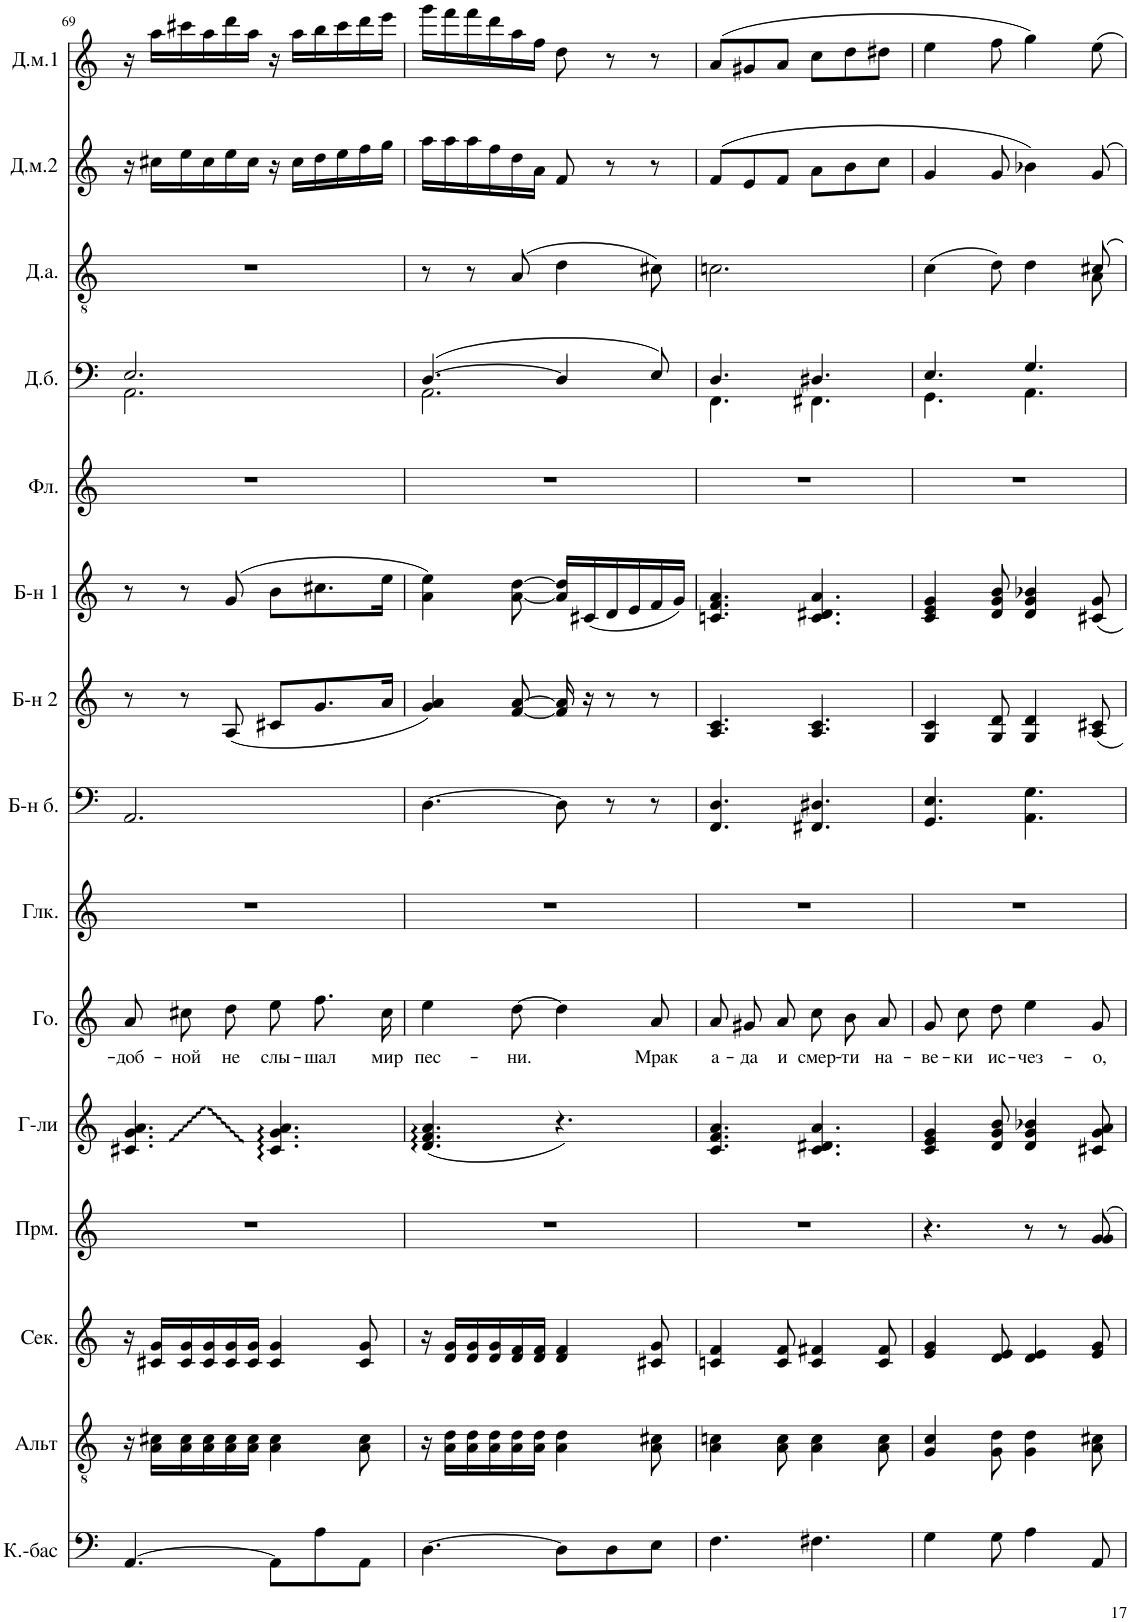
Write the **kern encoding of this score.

**kern	**kern	**kern	**kern	**kern	**kern	**text	**kern	**kern	**kern	**kern	**kern	**kern	**kern	**kern	**kern
*part15	*part14	*part13	*part12	*part11	*part10	*part10	*part9	*part8	*part7	*part6	*part5	*part4	*part3	*part2	*part1
*staff15	*staff14	*staff13	*staff12	*staff11	*staff10	*staff10	*staff9	*staff8	*staff7	*staff6	*staff5	*staff4	*staff3	*staff2	*staff1
*I"Контрабас	*I"Альт	*I"Секунда	*I"Прима	*I"Гусли	*I"Голос	*	*I"Глокеншпиль	*I"Баян-бас	*I"Баян 2	*I"Баян 1	*I"Флейта	*I"Домра басовая	*I"Домра альтовая	*I"Домра малая 2	*I"Домра малая 1
!!LO:PB:g=z
*clefF4	*clefGv2	*clefG2	*clefG2	*clefG2	*clefG2	*	*clefG2	*clefF4	*clefG2	*clefG2	*clefG2	*clefF4	*clefGv2	*clefG2	*clefG2
*	*	*	*	*	*	*	*Trd-14c-24	*	*	*	*	*	*	*	*
*k[]	*k[]	*k[]	*k[]	*k[]	*k[]	*	*k[]	*k[]	*k[]	*k[]	*k[]	*k[]	*k[]	*k[]	*k[]
*M6/8	*M6/8	*M6/8	*M6/8	*M6/8	*M6/8	*	*M6/8	*M6/8	*M6/8	*M6/8	*M6/8	*M6/8	*M6/8	*M6/8	*M6/8
=69	=69	=69	=69	=69	=69	=69	=69	=69	=69	=69	=69	=69	=69	=69	=69
!	!	!	!	!	!	!LO:LY:b	!	!	!	!	!	!	!	!	!
*	*	*	*	*	*	*	*	*	*	*	*	*^	*	*	*
[4.AA/	16r	16r	2.r	4.c#X/ 4.g/ 4.a/	8a\L	-доб-	2.r	2.AA/	8r	8r	2.r	2.E/	2.AA\	2.r	16r	16r
.	16A\ 16c#X\LL	16c#X/ 16g/LL	.	.	.	.	.	.	.	.	.	.	.	.	16cc#X\LL	16aa\LL
!	!	!	!	!	!	!LO:LY:b	!	!	!	!	!	!	!	!	!	!
.	16A\ 16c#\	16c#/ 16g/	.	.	8cc#X\	-ной	.	.	8r	8r	.	.	.	.	16ee\	16ccc#X\
.	16A\ 16c#\	16c#/ 16g/	.	.	.	.	.	.	.	.	.	.	.	.	16cc#\	16aa\
!	!	!	!	!	!	!LO:LY:b	!	!	!	!	!	!	!	!	!	!
.	16A\ 16c#\	16c#/ 16g/	.	.	8dd\J	не	.	.	(8A/	(8g/	.	.	.	.	16ee\	16ddd\
.	16A\ 16c#\JJ	16c#/ 16g/JJ	.	.	.	.	.	.	.	.	.	.	.	.	16cc#\JJ	16aa\JJ
!	!	!	!	!	!	!LO:LY:b	!	!	!	!	!	!	!	!	!	!
8AA\L]	4A\ 4c#\	4c#/ 4g/	.	4.c#/ 4.g/ 4.a/	8ee\L	слы-	.	.	8c#X/L	8b\L	.	.	.	.	16r	16r
.	.	.	.	.	.	.	.	.	.	.	.	.	.	.	16cc#\LL	16aa\LL
!	!	!	!	!	!	!LO:LY:b	!	!	!	!	!	!	!	!	!	!
8A\	.	.	.	.	8.ff\	-шал	.	.	8.g/	8.cc#X\	.	.	.	.	16dd\	16bb\
.	.	.	.	.	.	.	.	.	.	.	.	.	.	.	16ee\	16ccc#\
8AA\J	8A\ 8c#\	8c#/ 8g/	.	.	.	.	.	.	.	.	.	.	.	.	16ff\	16ddd\
!	!	!	!	!	!	!LO:LY:b	!	!	!	!	!	!	!	!	!	!
.	.	.	.	.	16cc#\Jk	мир	.	.	16a/Jk	16ee\Jk	.	.	.	.	16gg\JJ	16eee\JJ
=70	=70	=70	=70	=70	=70	=70	=70	=70	=70	=70	=70	=70	=70	=70	=70	=70
!	!	!	!	!	!	!LO:LY:b	!	!	!	!	!	!	!	!	!	!
[4.D\	16r	16r	2.r	(4.d/ 4.f/ 4.a/	4ee\	пес-	2.r	[4.D\	4g/ 4a/)	4a\ 4ee\)	2.r	([4.D/	2.AA\	8r	16aa\LL	16ggg\LL
.	16A\ 16d\LL	16d/ 16g/LL	.	.	.	.	.	.	.	.	.	.	.	.	16aa\	16fff\
.	16A\ 16d\	16d/ 16g/	.	.	.	.	.	.	.	.	.	.	.	8r	16aa\	16fff\
.	16A\ 16d\	16d/ 16g/	.	.	.	.	.	.	.	.	.	.	.	.	16ff\	16ddd\
!	!	!	!	!	!	!LO:LY:b	!	!	!	!	!	!	!	!	!	!
.	16A\ 16d\	16d/ 16f/	.	.	[8dd\	-ни.	.	.	[8f/ [8a/	[8a\ [8dd\	.	.	.	(8A/	16dd\	16aa\
.	16A\ 16d\JJ	16d/ 16f/JJ	.	.	.	.	.	.	.	.	.	.	.	.	16a\JJ	16ff\JJ
8D\L]	4A\ 4d\	4d/ 4f/	.	4.r)	4dd\]	.	.	8D\]	16f/] 16a/]	16a/] 16dd/]LL	.	4D/]	.	4d\	8f/	8dd\
.	.	.	.	.	.	.	.	.	16r	(16c#X/	.	.	.	.	.	.
8D\	.	.	.	.	.	.	.	8r	8r	16d/	.	.	.	.	8r	8r
.	.	.	.	.	.	.	.	.	.	16e/	.	.	.	.	.	.
!	!	!	!	!	!	!LO:LY:b	!	!	!	!	!	!	!	!	!	!
8E\J	8A\ 8c#X\	8c#X/ 8g/	.	.	8a/	Мрак	.	8r	8r	16f/	.	8E/)	.	8c#X\)	8r	8r
.	.	.	.	.	.	.	.	.	.	16g/JJ)	.	.	.	.	.	.
=71	=71	=71	=71	=71	=71	=71	=71	=71	=71	=71	=71	=71	=71	=71	=71	=71
!	!	!	!	!	!	!LO:LY:b	!	!	!	!	!	!	!	!	!	!
4.F\	4A\ 4cn\	4cn/ 4f/	2.r	4.c/ 4.f/ 4.a/	8a/L	а-	2.r	4.FF/ 4.D/	4.A/ 4.c/	4.cn/ 4.f/ 4.a/	2.r	4.D/	4.FF\	2.cn\	(8f/L	(8a/L
!	!	!	!	!	!	!LO:LY:b	!	!	!	!	!	!	!	!	!	!
.	.	.	.	.	8g#X/	-да	.	.	.	.	.	.	.	.	8e/	8g#X/
!	!	!	!	!	!	!LO:LY:b	!	!	!	!	!	!	!	!	!	!
.	8A\ 8c\	8c/ 8f/	.	.	8a/J	и	.	.	.	.	.	.	.	.	8f/J	8a/J
!	!	!	!	!	!	!LO:LY:b	!	!	!	!	!	!	!	!	!	!
4.F#X\	4A\ 4c\	4c/ 4f#X/	.	4.c/ 4.d#X/ 4.a/	8cc\L	смер-	.	4.FF#X/ 4.D#X/	4.A/ 4.c/	4.c/ 4.d#X/ 4.a/	.	4.D#X/	4.FF#X\	.	8a\L	8cc\L
!	!	!	!	!	!	!LO:LY:b	!	!	!	!	!	!	!	!	!	!
.	.	.	.	.	8b\	-ти	.	.	.	.	.	.	.	.	8b\	8dd\
!	!	!	!	!	!	!LO:LY:b	!	!	!	!	!	!	!	!	!	!
.	8A\ 8c\	8c/ 8f#/	.	.	8a\J	на-	.	.	.	.	.	.	.	.	8cc\J	8dd#X\J
=72	=72	=72	=72	=72	=72	=72	=72	=72	=72	=72	=72	=72	=72	=72	=72	=72
!	!	!	!	!	!	!LO:LY:b	!	!	!	!	!	!	!	!	!	!
*	*	*	*	*	*	*	*	*	*	*	*	*	*	*^	*	*
4G\	4G/ 4c/	4e/ 4g/	4.r	4c/ 4e/ 4g/	8g\L	-ве-	2.r	4.GG/ 4.E/	4G/ 4c/	4c/ 4e/ 4g/	2.r	4.E/	4.GG\	(4c\	8ryy	4g/	4ee\
!	!	!	!	!	!	!LO:LY:b	!	!	!	!	!	!	!	!	!	!	!
*	*	*	*	*	*	*	*	*	*	*	*	*	*	*v	*v	*	*
.	.	.	.	.	8cc\	-ки	.	.	.	.	.	.	.	.	.	.
!	!	!	!	!	!	!LO:LY:b	!	!	!	!	!	!	!	!	!	!
8G\	8G\ 8d\	8d/ 8e/	.	8d/ 8g/ 8b/	8dd\J	ис-	.	.	8G/ 8d/	8d/ 8g/ 8b/	.	.	.	8d\)	8g/	8ff\
!	!	!	!	!	!	!LO:LY:b	!	!	!	!	!	!	!	!	!	!
4A\	4G\ 4d\	4d/ 4e/	8r	4d/ 4g/ 4b-X/	4ee\	-чез-	.	4.AA\ 4.G\	4G/ 4d/	4d/ 4g/ 4b-X/	.	4.G/	4.AA\	4d\	4b-X\)	4gg\)
.	.	.	8r	.	.	.	.	.	.	.	.	.	.	.	.	.
!	!	!	!	!	!	!LO:LY:b	!	!	!	!	!	!	!	!	!	!
*	*	*	*	*	*	*	*	*	*	*	*	*	*	*^	*	*
8AA/	8A\ 8c#X\	8e/ 8g/	8g/ 8g/	8c#X/ 8g/ 8a/	8g/	-о,	.	.	8A/ 8c#X/	8c#X/ 8g/	.	.	.	8c#X/	8A\	8g/	8ee\
*	*	*	*	*	*	*	*	*	*	*	*	*v	*v	*	*	*	*
*	*	*	*	*	*	*	*	*	*	*	*	*	*v	*v	*	*
=	=	=	=	=	=	=	=	=	=	=	=	=	=	=	=
*-	*-	*-	*-	*-	*-	*-	*-	*-	*-	*-	*-	*-	*-	*-	*-
